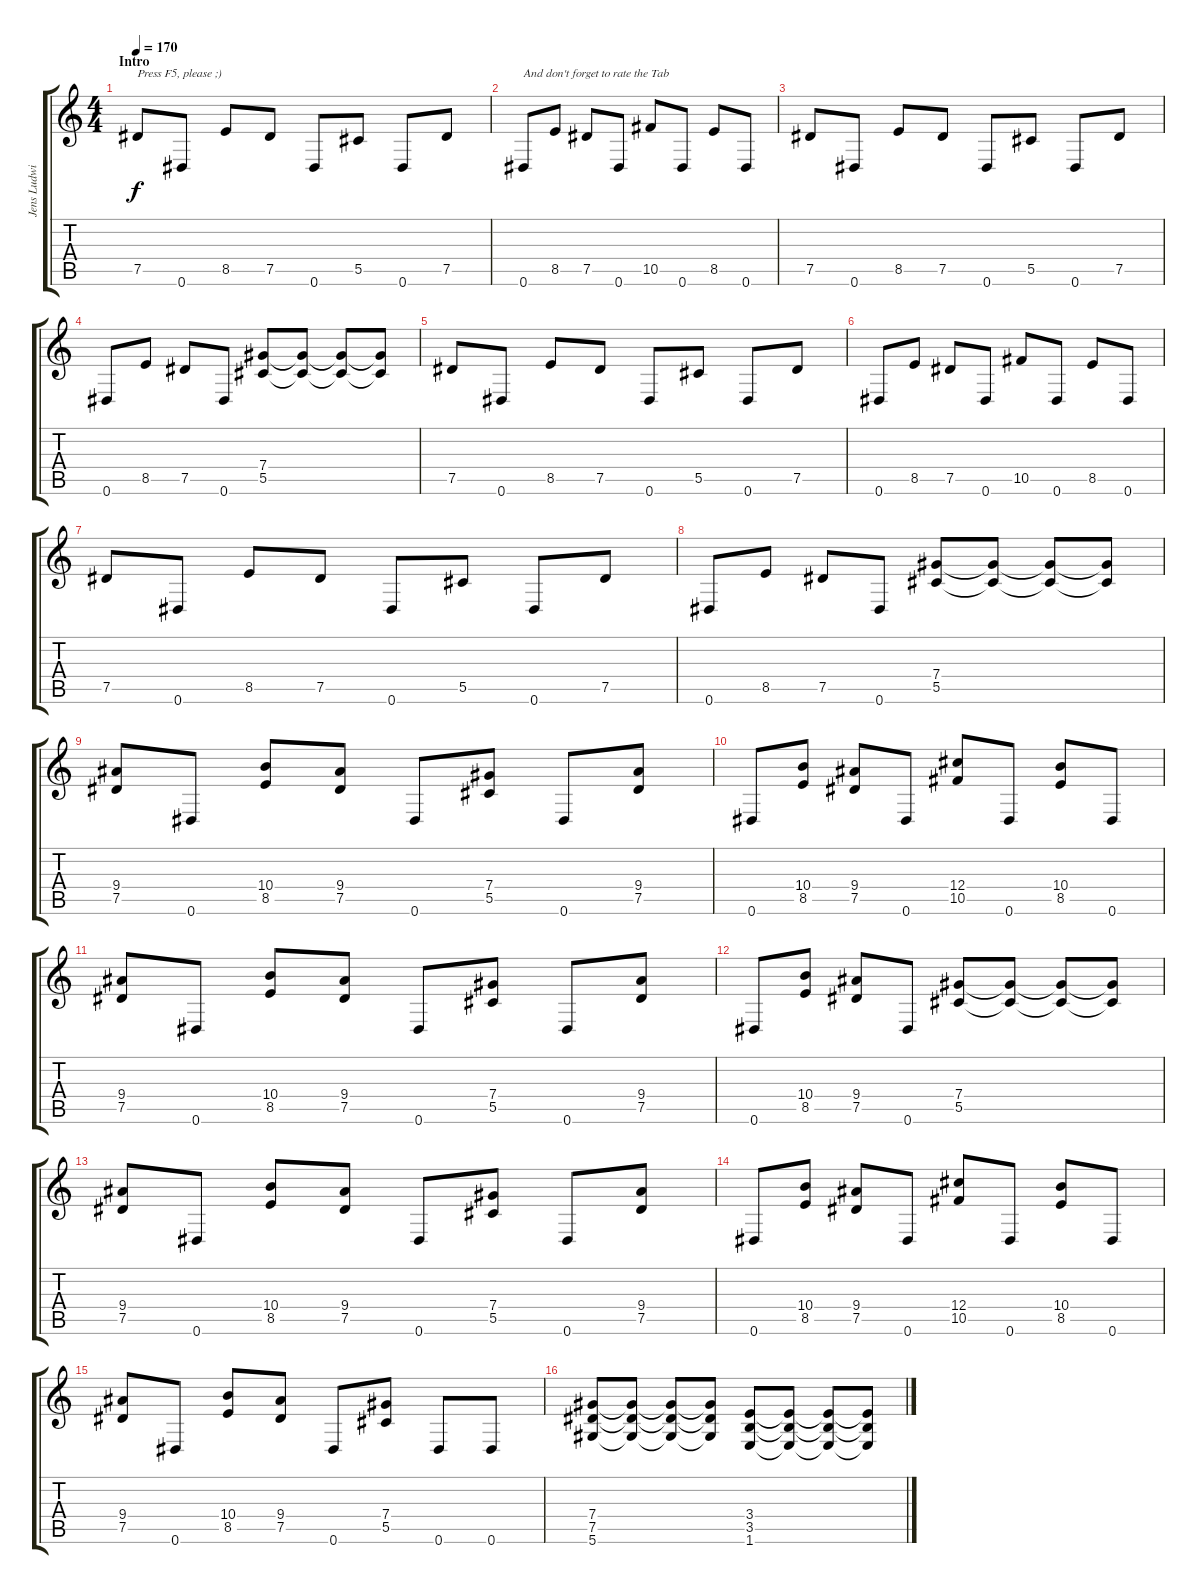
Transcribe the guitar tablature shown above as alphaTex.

\track ("Jens Ludwig (?)" "Jens Ludwi") {instrument distortionguitar}
\staff {score tabs}
\tuning (Eb4 Bb3 Gb3 Db3 Ab2 Eb2) {hide}
\ts (4 4)
\section ("" "Intro")
\tempo 170
\clef g2
\ks c
7.5.8{txt "Press F5, please ;)" dy f instrument distortionguitar} 0.6.8 8.5.8 7.5.8 0.6.8 5.5.8 0.6.8 7.5.8 |
0.6.8{txt "And don't forget to rate the Tab"} 8.5.8 7.5.8 0.6.8 10.5.8 0.6.8 8.5.8 0.6.8 |
7.5.8 0.6.8 8.5.8 7.5.8 0.6.8 5.5.8 0.6.8 7.5.8 |
0.6.8 8.5.8 7.5.8 0.6.8 (7.4 5.5).8 (7.4{t} 5.5{t}).8 (7.4{t} 5.5{t}).8 (7.4{t} 5.5{t}).8 |
7.5.8 0.6.8 8.5.8 7.5.8 0.6.8 5.5.8 0.6.8 7.5.8 |
0.6.8 8.5.8 7.5.8 0.6.8 10.5.8 0.6.8 8.5.8 0.6.8 |
7.5.8 0.6.8 8.5.8 7.5.8 0.6.8 5.5.8 0.6.8 7.5.8 |
0.6.8 8.5.8 7.5.8 0.6.8 (7.4 5.5).8 (7.4{t} 5.5{t}).8 (7.4{t} 5.5{t}).8 (7.4{t} 5.5{t}).8 |
(9.4 7.5).8 0.6.8 (10.4 8.5).8 (9.4 7.5).8 0.6.8 (7.4 5.5).8 0.6.8 (9.4 7.5).8 |
0.6.8 (10.4 8.5).8 (9.4 7.5).8 0.6.8 (12.4 10.5).8 0.6.8 (10.4 8.5).8 0.6.8 |
(9.4 7.5).8 0.6.8 (10.4 8.5).8 (9.4 7.5).8 0.6.8 (7.4 5.5).8 0.6.8 (9.4 7.5).8 |
0.6.8 (10.4 8.5).8 (9.4 7.5).8 0.6.8 (7.4 5.5).8 (7.4{t} 5.5{t}).8 (7.4{t} 5.5{t}).8 (7.4{t} 5.5{t}).8 |
(9.4 7.5).8 0.6.8 (10.4 8.5).8 (9.4 7.5).8 0.6.8 (7.4 5.5).8 0.6.8 (9.4 7.5).8 |
0.6.8 (10.4 8.5).8 (9.4 7.5).8 0.6.8 (12.4 10.5).8 0.6.8 (10.4 8.5).8 0.6.8 |
(9.4 7.5).8 0.6.8 (10.4 8.5).8 (9.4 7.5).8 0.6.8 (7.4 5.5).8 0.6.8 0.6.8 |
(7.4 7.5 5.6).8 (7.4{t} 7.5{t} 5.6{t}).8 (7.4{t} 7.5{t} 5.6{t}).8 (7.4{t} 7.5{t} 5.6{t}).8 (3.4 3.5 1.6).8 (3.4{t} 3.5{t} 1.6{t}).8 (3.4{t} 3.5{t} 1.6{t}).8 (3.4{t} 3.5{t} 1.6{t}).8
